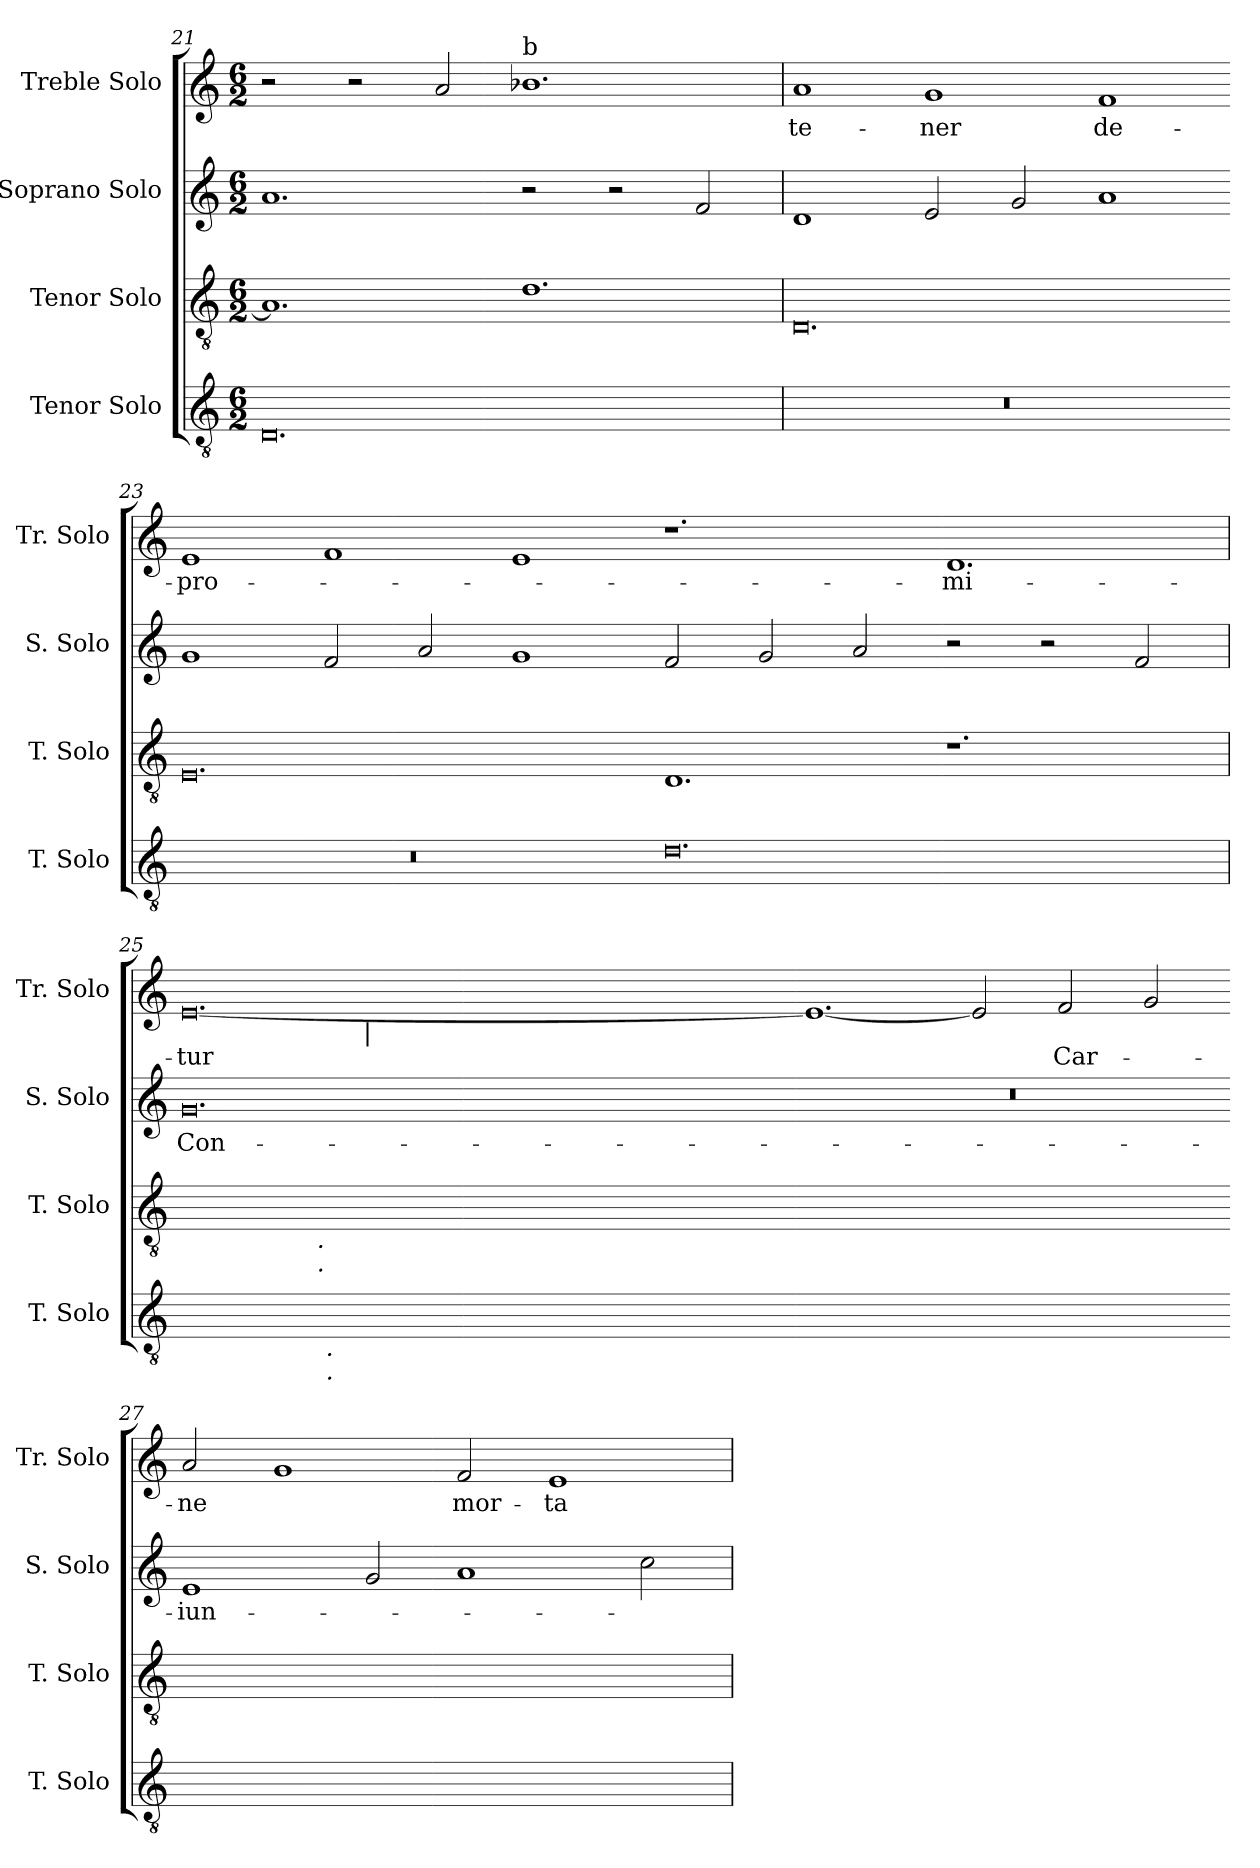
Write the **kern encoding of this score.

**kern	**kern	**kern	**text	**kern	**text
*part4	*part3	*part2	*part2	*part1	*part1
*staff4	*staff3	*staff2	*staff2	*staff1	*staff1
*I"Tenor Solo	*I"Tenor Solo	*I"Soprano Solo	*	*I"Treble Solo	*
*I'T. Solo	*I'T. Solo	*I'S. Solo	*	*I'Tr. Solo	*
*clefGv2	*clefGv2	*clefG2	*	*clefG2	*
*ITrd7c12	*ITrd7c12	*	*	*	*
*k[]	*k[]	*k[]	*	*k[]	*
*M6/2	*M6/2	*M6/2	*	*M6/2	*
=21	=21	=21	=21	=21	=21
0.DDi	1.AAi]	1.ai	.	2r	.
.	.	.	.	2r	.
.	.	.	.	2ai/	.
!	!	!	!	!LO:TX:a:t=b	!
.	1.Di	2r	.	1.b-i	.
.	.	2r	.	.	.
.	.	2fi/	.	.	.
=22	=22	=22	=22	=22	=22
!LO:N:vis=1	!	!	!	!	!
!	!	!	!	!	!LO:LY:b:color=#000000
0.r	0.DDi	1di	.	1ai	te-
!	!	!	!	!	!LO:LY:b:color=#000000
.	.	2ei/	.	1gi	-ner
.	.	2gi/	.	.	.
!	!	!	!	!	!LO:LY:b:color=#000000
.	.	1ai	.	1fi	de-
=23-	=23-	=23-	=23-	=23-	=23-
!LO:N:vis=1	!	!	!	!	!
!	!	!	!	!	!LO:LY:b:color=#000000
0.r	0.EEi	1gi	.	1ei	-pro-
.	.	2fi/	.	1fi	.
.	.	2ai/	.	.	.
.	.	1gi	.	1ei	.
=24-	=24-	=24-	=24-	=24-	=24-
0.Di	1.DDi	2fi/	.	1.r	.
.	.	2gi/	.	.	.
.	.	2ai/	.	.	.
!	!	!	!	!	!LO:LY:b:color=#000000
.	1.r	2r	.	1.di	-mi-
.	.	2r	.	.	.
.	.	2fi/	.	.	.
!!LO:PB:g=z
=25	=25	=25	=25	=25	=25
!	!	!	!LO:LY:b:color=#000000	!	!
!	!	!	!	!LO:TX:b:i:t=-	!
!	!	!	!	!	!LO:LY:b:color=#000000
*^	*^	*	*	*^	*
[>0.Ciyy	2ryy	[<0.EEiyy	2ryy	0.gi	Con-	[<0.ei	2ryy	-tur
.	8ryy	.	8ryy	.	.	.	8ryy	.
.	64ryy	.	128ryy	.	.	.	16ryy	.
.	.	.	256ryy	.	.	.	.	.
.	.	.	1024ryy	.	.	.	.	.
!	!	!	!LO:TX:b:i:t=.	!	!	!	!	!
!	!	!	!LO:TX:b:i:t=.	!	!	!	!	!
.	.	.	1ryy	.	.	.	.	.
.	256ryy	.	.	.	.	.	.	.
.	1024ryy	.	.	.	.	.	.	.
!	!LO:TX:b:i:t=.	!	!	!	!	!	!	!
!	!LO:TX:b:i:t=.	!	!	!	!	!	!	!
.	1ryy	.	.	.	.	.	.	.
.	.	.	.	.	.	.	32ryy	.
.	.	.	.	.	.	.	512.ryy	.
!	!	!	!	!	!	!	!LO:TX:b:i:t=|	!
.	.	.	.	.	.	.	1ryy	.
.	.	.	1ryy	.	.	.	.	.
.	1ryy	.	.	.	.	.	.	.
.	.	.	.	.	.	.	1ryy	.
.	.	.	4ryy	.	.	.	.	.
.	4ryy	.	.	.	.	.	.	.
.	.	.	.	.	.	.	4ryy	.
.	.	.	16ryy	.	.	.	.	.
.	16ryy	.	.	.	.	.	.	.
.	.	.	32ryy	.	.	.	.	.
.	32ryy	.	.	.	.	.	.	.
.	.	.	.	.	.	.	64ryy	.
.	.	.	64ryy	.	.	.	.	.
.	.	.	.	.	.	.	128ryy	.
.	128ryy	.	.	.	.	.	.	.
.	.	.	.	.	.	.	256ryy	.
.	512.ryy	.	512.ryy	.	.	.	.	.
.	.	.	.	.	.	.	1024ryy	.
=26-	=26-	=26-	=26-	=26-	=26-	=26-	=26-	=26-
!	!	!	!	!LO:N:vis=1	!	!	!	!
*v	*v	*	*	*	*	*v	*v	*
*	*v	*v	*	*	*	*
0.Ciyy_>	0.EEiyy_<	0.r	.	1.ei_<	.
.	.	.	.	2ei/]	.
!	!	!	!	!	!LO:LY:b:color=#000000
.	.	.	.	2fi/	Car-
.	.	.	.	2gi/	.
=27-	=27-	=27-	=27-	=27-	=27-
!	!	!	!LO:LY:b:color=#000000	!	!
!	!	!	!	!	!LO:LY:b:color=#000000
0.Ciyy]	0.EEiyy]	1ei	-iun-	2ai/	-ne
.	.	.	.	1gi	.
.	.	2gi/	.	.	.
!	!	!	!	!	!LO:LY:b:color=#000000
.	.	1ai	.	2fi/	mor-
!	!	!	!	!	!LO:LY:b:color=#000000
.	.	.	.	1ei	-ta-
.	.	2cci\	.	.	.
=	=	=	=	=	=
*-	*-	*-	*-	*-	*-
